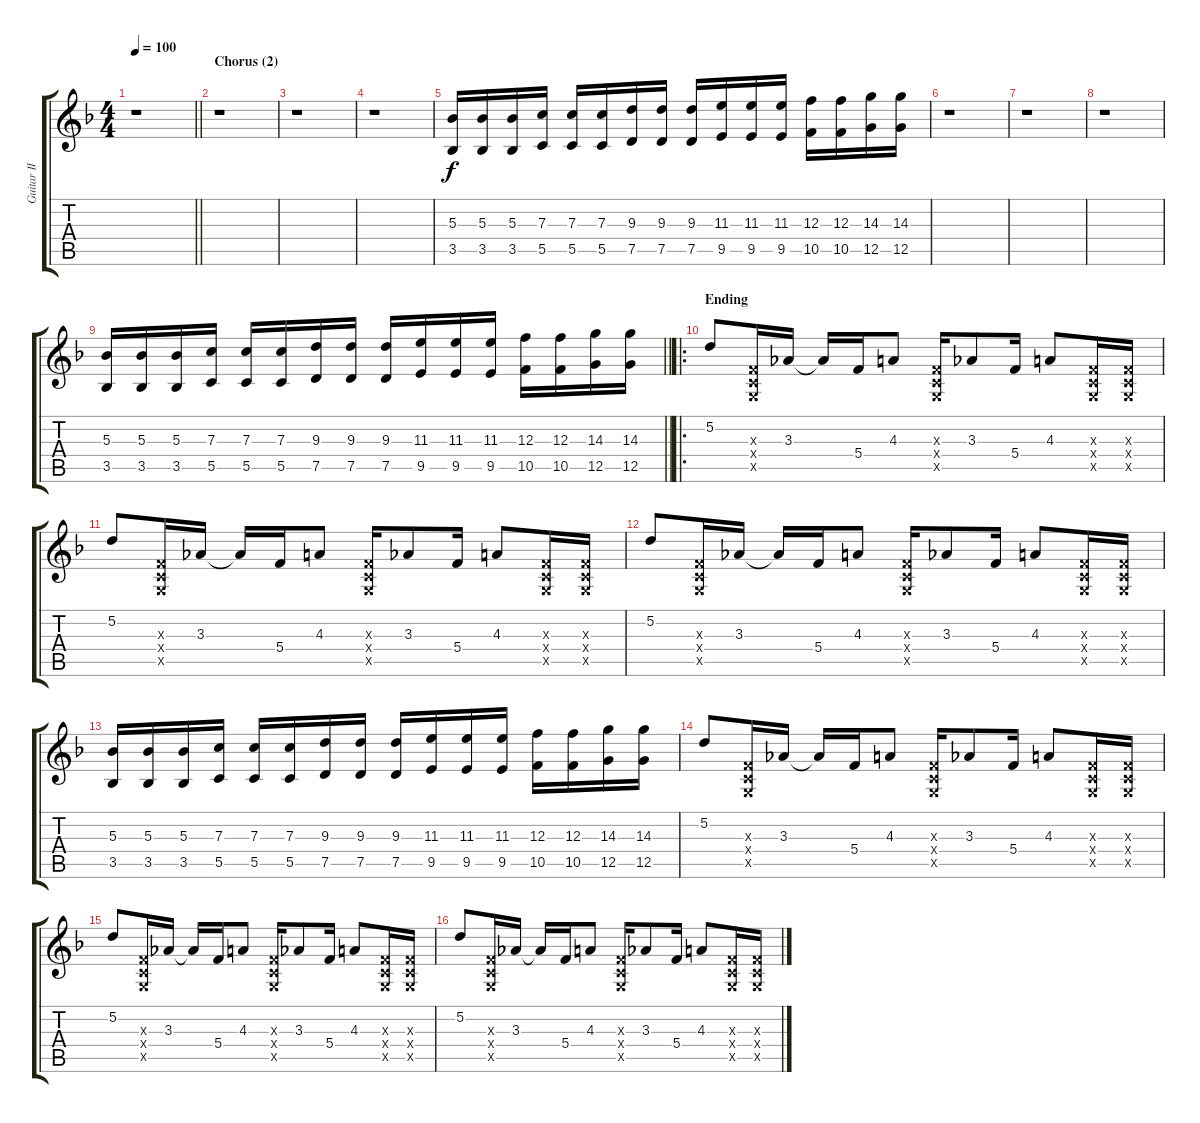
\track ("Guitar II" "Guitar II") {instrument distortionguitar}
\staff {score tabs}
\tuning (D4 A3 F3 C3 G2 D2) {hide}
\ts (4 4)
\tempo 100
\clef g2
\barLineRight lightlight
\ks dminor
r.1{dy f} |
\section ("" "Chorus (2)")
r.1 |
r.1 |
r.1 |
(5.3 3.5).16 (5.3 3.5).16 (5.3 3.5).16 (7.3 5.5).16 (7.3 5.5).16 (7.3 5.5).16 (9.3 7.5).16 (9.3 7.5).16 (9.3 7.5).16 (11.3 9.5).16 (11.3 9.5).16 (11.3 9.5).16 (12.3 10.5).16 (12.3 10.5).16 (14.3 12.5).16 (14.3 12.5).16 |
r.1 |
r.1 |
r.1 |
\barLineRight lightlight
(5.3 3.5).16 (5.3 3.5).16 (5.3 3.5).16 (7.3 5.5).16 (7.3 5.5).16 (7.3 5.5).16 (9.3 7.5).16 (9.3 7.5).16 (9.3 7.5).16 (11.3 9.5).16 (11.3 9.5).16 (11.3 9.5).16 (12.3 10.5).16 (12.3 10.5).16 (14.3 12.5).16 (14.3 12.5).16 |
\ro
\section ("" "Ending")
5.2.8 (0.3{x} 0.4{x} 0.5{x}).16 3.3.16 3.3{t}.16 5.4.16 4.3.8 (0.3{x} 0.4{x} 0.5{x}).16 3.3.8 5.4.16 4.3.8 (0.3{x} 0.4{x} 0.5{x}).16 (0.3{x} 0.4{x} 0.5{x}).16 |
5.2.8 (0.3{x} 0.4{x} 0.5{x}).16 3.3.16 3.3{t}.16 5.4.16 4.3.8 (0.3{x} 0.4{x} 0.5{x}).16 3.3.8 5.4.16 4.3.8 (0.3{x} 0.4{x} 0.5{x}).16 (0.3{x} 0.4{x} 0.5{x}).16 |
5.2.8 (0.3{x} 0.4{x} 0.5{x}).16 3.3.16 3.3{t}.16 5.4.16 4.3.8 (0.3{x} 0.4{x} 0.5{x}).16 3.3.8 5.4.16 4.3.8 (0.3{x} 0.4{x} 0.5{x}).16 (0.3{x} 0.4{x} 0.5{x}).16 |
(5.3 3.5).16 (5.3 3.5).16 (5.3 3.5).16 (7.3 5.5).16 (7.3 5.5).16 (7.3 5.5).16 (9.3 7.5).16 (9.3 7.5).16 (9.3 7.5).16 (11.3 9.5).16 (11.3 9.5).16 (11.3 9.5).16 (12.3 10.5).16 (12.3 10.5).16 (14.3 12.5).16 (14.3 12.5).16 |
5.2.8 (0.3{x} 0.4{x} 0.5{x}).16 3.3.16 3.3{t}.16 5.4.16 4.3.8 (0.3{x} 0.4{x} 0.5{x}).16 3.3.8 5.4.16 4.3.8 (0.3{x} 0.4{x} 0.5{x}).16 (0.3{x} 0.4{x} 0.5{x}).16 |
5.2.8 (0.3{x} 0.4{x} 0.5{x}).16 3.3.16 3.3{t}.16 5.4.16 4.3.8 (0.3{x} 0.4{x} 0.5{x}).16 3.3.8 5.4.16 4.3.8 (0.3{x} 0.4{x} 0.5{x}).16 (0.3{x} 0.4{x} 0.5{x}).16 |
5.2.8 (0.3{x} 0.4{x} 0.5{x}).16 3.3.16 3.3{t}.16 5.4.16 4.3.8 (0.3{x} 0.4{x} 0.5{x}).16 3.3.8 5.4.16 4.3.8 (0.3{x} 0.4{x} 0.5{x}).16 (0.3{x} 0.4{x} 0.5{x}).16
